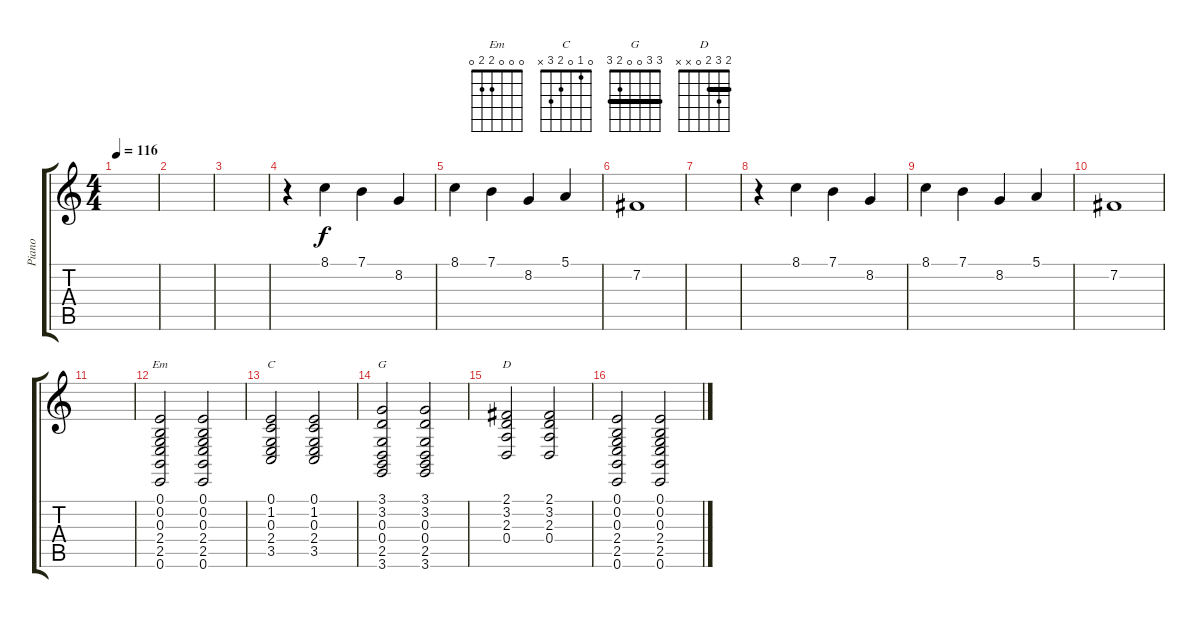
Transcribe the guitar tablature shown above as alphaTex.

\track ("Piano" "Piano") {instrument brightacousticpiano}
\staff {score tabs}
\tuning (E4 B3 G3 D3 A2 E2) {hide}
\chord ("Em" 0 0 0 2 2 0)
\chord ("C" 0 1 0 2 3 x)
\chord ("G" 3 3 0 0 2 3) {barre 3}
\chord ("D" 2 3 2 0 x x) {barre 2}
\ts (4 4)
\tempo 116
\clef g2
\ks c
|
|
|
r.4 8.1.4 7.1.4 8.2.4 |
8.1.4 7.1.4 8.2.4 5.1.4 |
7.2.1 |
|
r.4 8.1.4 7.1.4 8.2.4 |
8.1.4 7.1.4 8.2.4 5.1.4 |
7.2.1 |
|
(0.1 0.2 0.3 2.4 2.5 0.6).2{ch "Em"} (0.1 0.2 0.3 2.4 2.5 0.6).2 |
(0.1 1.2 0.3 2.4 3.5).2{ch "C"} (0.1 1.2 0.3 2.4 3.5).2 |
(3.1 3.2 0.3 0.4 2.5 3.6).2{ch "G"} (3.1 3.2 0.3 0.4 2.5 3.6).2 |
(2.1 3.2 2.3 0.4).2{ch "D"} (2.1 3.2 2.3 0.4).2 |
(0.1 0.2 0.3 2.4 2.5 0.6).2 (0.1 0.2 0.3 2.4 2.5 0.6).2
